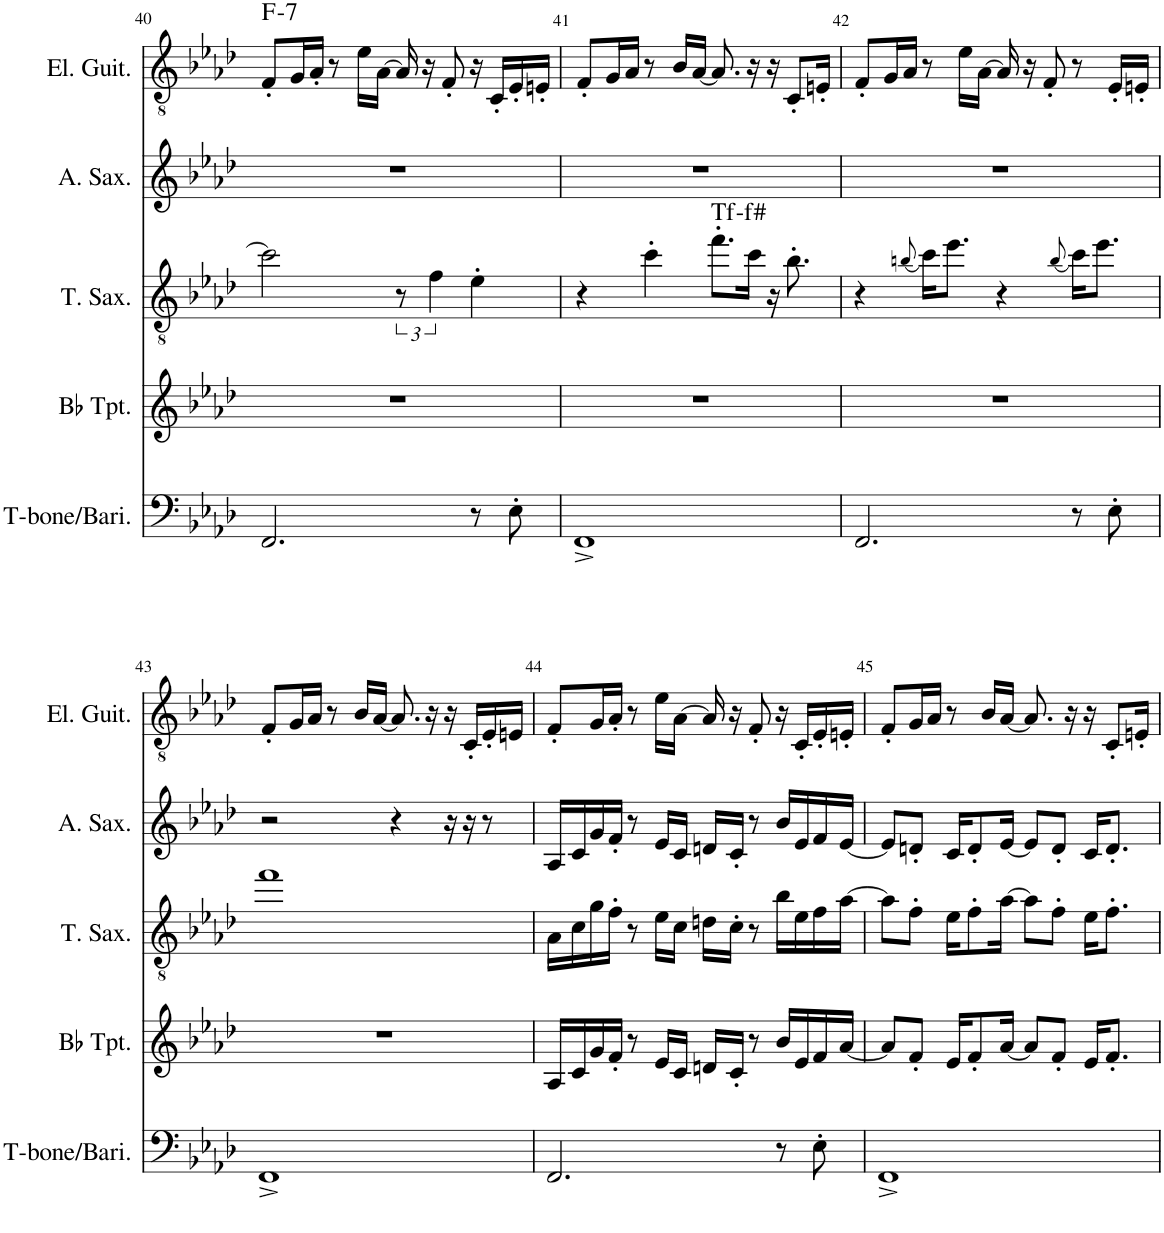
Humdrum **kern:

**kern	**kern	**kern	**harte	**kern	**kern	**harte
*part5	*part4	*part3	*part3	*part2	*part1	*part1
*staff5	*staff4	*staff3	*	*staff2	*staff1	*
*I"T-bone/Bari	*I"Bb Trumpet	*I"Tenor Saxophone	*	*I"Alto Saxophone	*I"Electric Guitar	*
*I'T-bone/Bari.	*I'Bb Tpt.	*I'T. Sax.	*	*I'A. Sax.	*I'El. Guit.	*
!!LO:PB:g=z
*clefF4	*clefG2	*clefGv2	*	*clefG2	*clefGv2	*
*	*ITrd1c2	*ITrd8c14	*	*ITrd5c9	*	*
*k[b-e-a-d-]	*k[b-e-a-d-]	*k[b-e-a-d-]	*	*k[b-e-a-d-]	*k[b-e-a-d-]	*
*M4/4	*M4/4	*M4/4	*	*M4/4	*M4/4	*
=40	=40	=40	=40	=40	=40	=40
!	!	!	!	!	!	!LO:H:kt=7
2.FF/	1r	2cc\]	.	1r	8F'/L	F:min7
.	.	.	.	.	16G/L	.
.	.	.	.	.	16A-'/JJ	.
.	.	.	.	.	8r	.
.	.	.	.	.	16e-\LL	.
.	.	.	.	.	[16A-\JJ	.
.	.	12r	.	.	16A-/]	.
.	.	.	.	.	16r	.
.	.	6f\	.	.	.	.
.	.	.	.	.	8F'/	.
8r	.	4e-'\	.	.	16r	.
.	.	.	.	.	16C'/LL	.
8E-'\	.	.	.	.	16E-'/	.
.	.	.	.	.	16En'/JJ	.
=41	=41	=41	=41	=41	=41	=41
1FF^	1r	4r	.	1r	8F'/L	.
.	.	.	.	.	16G/L	.
.	.	.	.	.	16A-/JJ	.
.	.	4cc'\	.	.	8r	.
.	.	.	.	.	16B-/LL	.
.	.	.	.	.	[16A-/JJ	.
!	!	!	!LO:H:kt=Tf-f#	!	!	!
.	.	8.ff'\L	N	.	8.A-/]	.
.	.	16cc\Jk	.	.	16r	.
.	.	16r	.	.	16r	.
.	.	8.b-'\	.	.	8C'/L	.
.	.	.	.	.	16En'/Jk	.
=42	=42	=42	=42	=42	=42	=42
2.FF/	1r	4r	.	1r	8F'/L	.
.	.	.	.	.	16G/L	.
.	.	.	.	.	16A-/JJ	.
.	.	(8qbn/	.	.	.	.
.	.	16cc\KL)	.	.	8r	.
.	.	8.ee-\J	.	.	.	.
.	.	.	.	.	16e-\LL	.
.	.	.	.	.	[16A-\JJ	.
.	.	4r	.	.	16A-/]	.
.	.	.	.	.	16r	.
.	.	.	.	.	8F'/	.
.	.	(8qb/	.	.	.	.
8r	.	16cc\KL)	.	.	8r	.
.	.	8.ee-\J	.	.	.	.
8E-'\	.	.	.	.	16E-'/LL	.
.	.	.	.	.	16En'/JJ	.
!!LO:LB:g=z
=43	=43	=43	=43	=43	=43	=43
1FF^	1r	1ff	.	2r	8F'/L	.
.	.	.	.	.	16G/L	.
.	.	.	.	.	16A-/JJ	.
.	.	.	.	.	8r	.
.	.	.	.	.	16B-/LL	.
.	.	.	.	.	[16A-/JJ	.
.	.	.	.	4r	8.A-/]	.
.	.	.	.	.	16r	.
.	.	.	.	16r	16r	.
.	.	.	.	16r	16C'/LL	.
.	.	.	.	8r	16E-'/	.
.	.	.	.	.	16En/JJ	.
=44	=44	=44	=44	=44	=44	=44
2.FF/	16A-/LL	16A-\LL	.	16A-/LL	8F'/L	.
.	16c/	16c\	.	16c/	.	.
.	16g/	16g\	.	16g/	16G/L	.
.	16f'/JJ	16f'\JJ	.	16f'/JJ	16A-'/JJ	.
.	8r	8r	.	8r	8r	.
.	16e-/LL	16e-\LL	.	16e-/LL	16e-\LL	.
.	16c/JJ	16c\JJ	.	16c/JJ	[16A-\JJ	.
.	16dn/LL	16dn\LL	.	16dn/LL	16A-/]	.
.	16c'/JJ	16c'\JJ	.	16c'/JJ	16r	.
.	8r	8r	.	8r	8F'/	.
8r	16b-/LL	16b-\LL	.	16b-/LL	16r	.
.	16e-/	16e-\	.	16e-/	16C'/LL	.
8E-'\	16f/	16f\	.	16f/	16E-'/	.
.	[16a-/JJ	[16a-\JJ	.	[16e-/JJ	16En'/JJ	.
=45	=45	=45	=45	=45	=45	=45
1FF^	8a-/L]	8a-\L]	.	8e-/L]	8F'/L	.
.	8f'/J	8f'\J	.	8dn'/J	16G/L	.
.	.	.	.	.	16A-/JJ	.
.	16e-/KL	16e-\KL	.	16c/KL	8r	.
.	8f'/	8f'\	.	8d'/	.	.
.	.	.	.	.	16B-/LL	.
.	[16a-/Jk	[16a-\Jk	.	[16e-/Jk	[16A-/JJ	.
.	8a-/L]	8a-\L]	.	8e-/L]	8.A-/]	.
.	8f'/J	8f'\J	.	8d'/J	.	.
.	.	.	.	.	16r	.
.	16e-/KL	16e-\KL	.	16c/KL	16r	.
.	8.f'/J	8.f'\J	.	8.d'/J	8C'/L	.
.	.	.	.	.	16En'/Jk	.
=	=	=	=	=	=	=
*-	*-	*-	*-	*-	*-	*-
